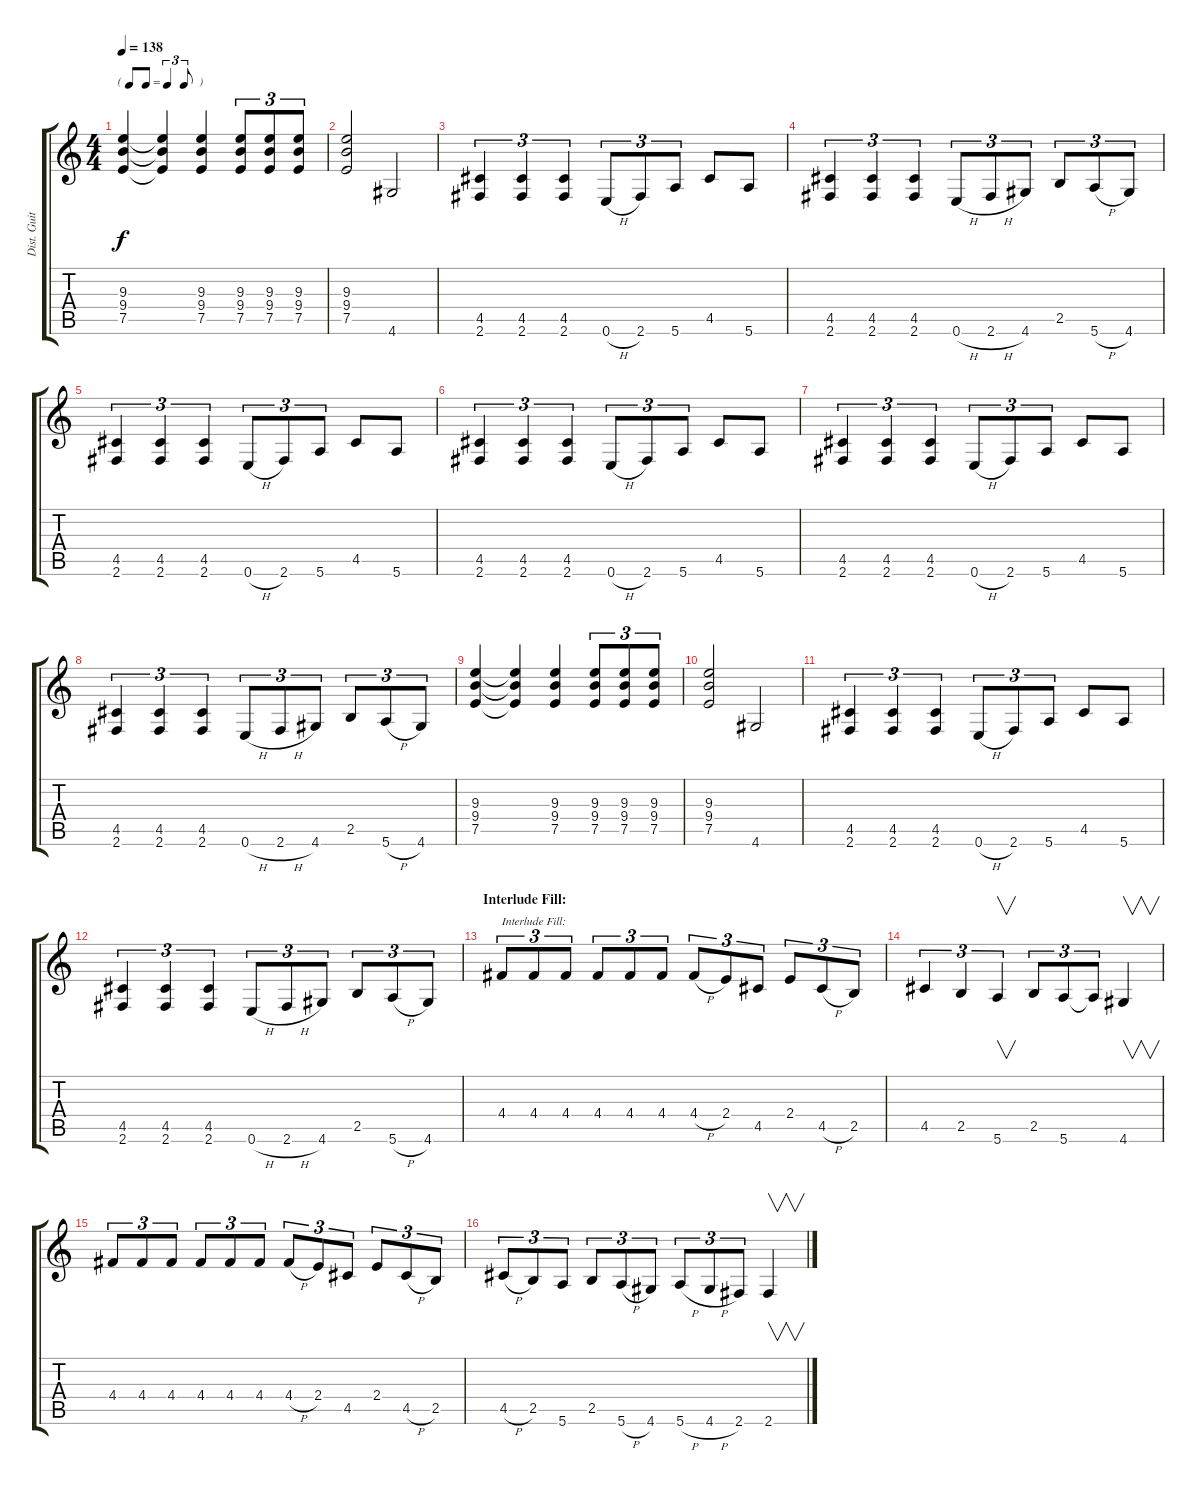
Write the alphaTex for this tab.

\track ("Dist. Guitar 2" "Dist. Guit") {instrument overdrivenguitar}
\staff {score tabs}
\tuning (E4 B3 G3 D3 A2 E2) {hide}
\ts (4 4)
\tf triplet8th
\tempo 138
\clef g2
\ks c
(9.3 9.4 7.5).4{dy f} (9.3{t} 9.4{t} 7.5{t}).4 (9.3 9.4 7.5).4 (9.3 9.4 7.5).8{tu (3 2)} (9.3 9.4 7.5).8{tu (3 2)} (9.3 9.4 7.5).8{tu (3 2)} |
(9.3 9.4 7.5).2 4.6.2 |
(4.5 2.6).4{tu (3 2)} (4.5 2.6).4{tu (3 2)} (4.5 2.6).4{tu (3 2)} 0.6{h}.8{tu (3 2)} 2.6.8{tu (3 2)} 5.6.8{tu (3 2)} 4.5.8 5.6.8 |
(4.5 2.6).4{tu (3 2)} (4.5 2.6).4{tu (3 2)} (4.5 2.6).4{tu (3 2)} 0.6{h}.8{tu (3 2)} 2.6{h}.8{tu (3 2)} 4.6.8{tu (3 2)} 2.5.8{tu (3 2)} 5.6{h}.8{tu (3 2)} 4.6.8{tu (3 2)} |
(4.5 2.6).4{tu (3 2)} (4.5 2.6).4{tu (3 2)} (4.5 2.6).4{tu (3 2)} 0.6{h}.8{tu (3 2)} 2.6.8{tu (3 2)} 5.6.8{tu (3 2)} 4.5.8 5.6.8 |
(4.5 2.6).4{tu (3 2)} (4.5 2.6).4{tu (3 2)} (4.5 2.6).4{tu (3 2)} 0.6{h}.8{tu (3 2)} 2.6.8{tu (3 2)} 5.6.8{tu (3 2)} 4.5.8 5.6.8 |
(4.5 2.6).4{tu (3 2)} (4.5 2.6).4{tu (3 2)} (4.5 2.6).4{tu (3 2)} 0.6{h}.8{tu (3 2)} 2.6.8{tu (3 2)} 5.6.8{tu (3 2)} 4.5.8 5.6.8 |
(4.5 2.6).4{tu (3 2)} (4.5 2.6).4{tu (3 2)} (4.5 2.6).4{tu (3 2)} 0.6{h}.8{tu (3 2)} 2.6{h}.8{tu (3 2)} 4.6.8{tu (3 2)} 2.5.8{tu (3 2)} 5.6{h}.8{tu (3 2)} 4.6.8{tu (3 2)} |
(9.3 9.4 7.5).4 (9.3{t} 9.4{t} 7.5{t}).4 (9.3 9.4 7.5).4 (9.3 9.4 7.5).8{tu (3 2)} (9.3 9.4 7.5).8{tu (3 2)} (9.3 9.4 7.5).8{tu (3 2)} |
(9.3 9.4 7.5).2 4.6.2 |
(4.5 2.6).4{tu (3 2)} (4.5 2.6).4{tu (3 2)} (4.5 2.6).4{tu (3 2)} 0.6{h}.8{tu (3 2)} 2.6.8{tu (3 2)} 5.6.8{tu (3 2)} 4.5.8 5.6.8 |
(4.5 2.6).4{tu (3 2)} (4.5 2.6).4{tu (3 2)} (4.5 2.6).4{tu (3 2)} 0.6{h}.8{tu (3 2)} 2.6{h}.8{tu (3 2)} 4.6.8{tu (3 2)} 2.5.8{tu (3 2)} 5.6{h}.8{tu (3 2)} 4.6.8{tu (3 2)} |
\section ("" "Interlude Fill:")
4.4.8{tu (3 2) txt "Interlude Fill:"} 4.4.8{tu (3 2)} 4.4.8{tu (3 2)} 4.4.8{tu (3 2)} 4.4.8{tu (3 2)} 4.4.8{tu (3 2)} 4.4{h}.8{tu (3 2)} 2.4.8{tu (3 2)} 4.5.8{tu (3 2)} 2.4.8{tu (3 2)} 4.5{h}.8{tu (3 2)} 2.5.8{tu (3 2)} |
4.5.4{tu (3 2)} 2.5.4{tu (3 2)} 5.6.4{v tu (3 2)} 2.5.8{tu (3 2)} 5.6.8{tu (3 2)} 5.6{t}.8{tu (3 2)} 4.6.4{v} |
4.4.8{tu (3 2)} 4.4.8{tu (3 2)} 4.4.8{tu (3 2)} 4.4.8{tu (3 2)} 4.4.8{tu (3 2)} 4.4.8{tu (3 2)} 4.4{h}.8{tu (3 2)} 2.4.8{tu (3 2)} 4.5.8{tu (3 2)} 2.4.8{tu (3 2)} 4.5{h}.8{tu (3 2)} 2.5.8{tu (3 2)} |
4.5{h}.8{tu (3 2)} 2.5.8{tu (3 2)} 5.6.8{tu (3 2)} 2.5.8{tu (3 2)} 5.6{h}.8{tu (3 2)} 4.6.8{tu (3 2)} 5.6{h}.8{tu (3 2)} 4.6{h}.8{tu (3 2)} 2.6.8{tu (3 2)} 2.6.4{v}
